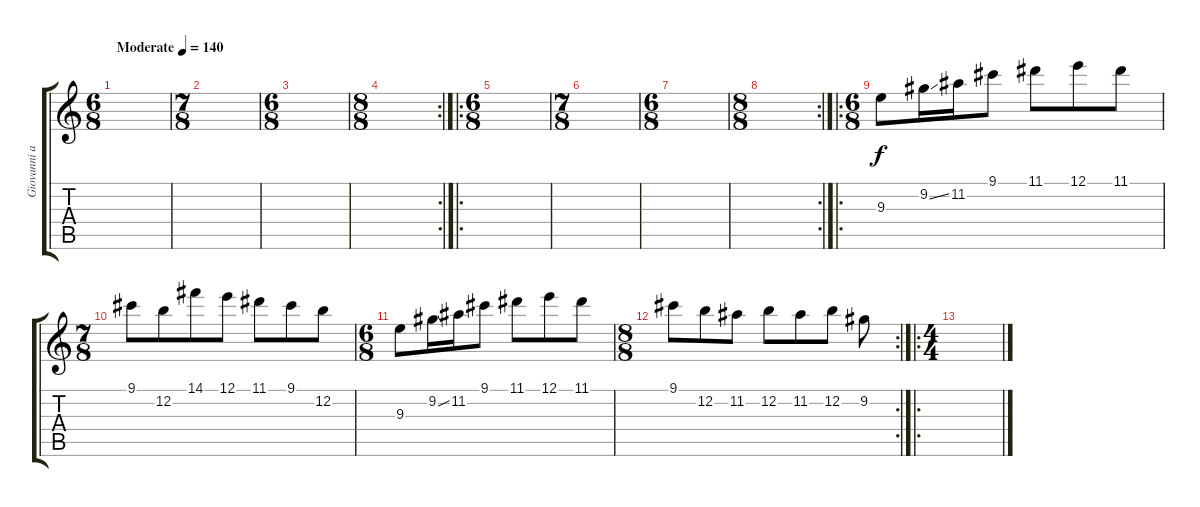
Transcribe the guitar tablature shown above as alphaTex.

\track ("Giovanni acoustic guitar" "Giovanni a") {instrument acousticguitarnylon}
\staff {score tabs}
\tuning (E4 B3 G3 D3 A2 E2) {hide}
\ts (6 8)
\tempo (140 "Moderate")
\clef g2
\ks c
|
\ts (7 8)
|
\ts (6 8)
|
\rc 2
\ts (8 8)
|
\ro
\ts (6 8)
|
\ts (7 8)
|
\ts (6 8)
|
\rc 2
\ts (8 8)
|
\ro
\ts (6 8)
9.3.8 9.2{ss}.16 11.2.16 9.1.8 11.1.8 12.1.8 11.1.8 |
\ts (7 8)
9.1.8 12.2.8 14.1.8 12.1.8 11.1.8 9.1.8 12.2.8 |
\ts (6 8)
9.3.8 9.2{ss}.16 11.2.16 9.1.8 11.1.8 12.1.8 11.1.8 |
\rc 2
\ts (8 8)
9.1.8 12.2.8 11.2.8 12.2.8 11.2.8 12.2.8 9.2.8 |
\ro
\ts (4 4)
